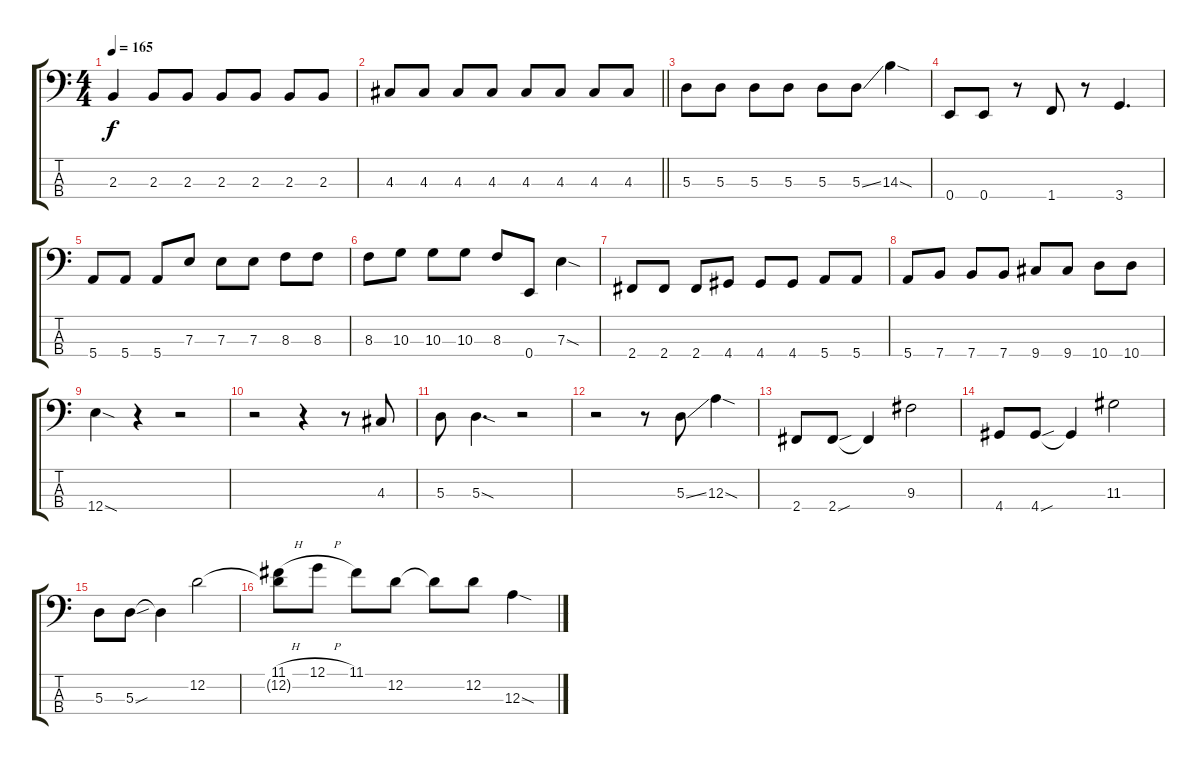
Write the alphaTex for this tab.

\track "" {instrument electricbassfinger}
\staff {score tabs}
\tuning (G2 D2 A1 E1) {hide}
\ts (4 4)
\tempo 165
\clef f4
\ks c
2.3.4{dy f} 2.3.8 2.3.8 2.3.8 2.3.8 2.3.8 2.3.8 |
\barLineRight lightlight
4.3.8 4.3.8 4.3.8 4.3.8 4.3.8 4.3.8 4.3.8 4.3.8 |
5.3.8 5.3.8 5.3.8 5.3.8 5.3.8 5.3{ss}.8 14.3{sod}.4 |
0.4.8 0.4.8 r.8 1.4.8 r.8 3.4.4{d} |
5.4.8 5.4.8 5.4.8 7.3.8 7.3.8 7.3.8 8.3.8 8.3.8 |
8.3.8 10.3.8 10.3.8 10.3.8 8.3.8 0.4.8 7.3{sod}.4 |
2.4.8 2.4.8 2.4.8 4.4.8 4.4.8 4.4.8 5.4.8 5.4.8 |
5.4.8 7.4.8 7.4.8 7.4.8 9.4.8 9.4.8 10.4.8 10.4.8 |
12.4{sod}.4 r.4 r.2 |
r.2 r.4 r.8 4.3.8 |
5.3.8 5.3{sod}.4{d} r.2 |
r.2 r.8 5.3{ss}.8 12.3{sod}.4 |
2.4.8 2.4{sou}.8 2.4{t}.4 9.3.2 |
4.4.8 4.4{sou}.8 4.4{t}.4 11.3.2 |
5.3.8 5.3{sou}.8 5.3{t}.4 12.2.2 |
(11.1{h} 12.2{t}).8 12.1{h}.8 11.1.8 12.2.8 12.2{t}.8 12.2.8 12.3{sod}.4
